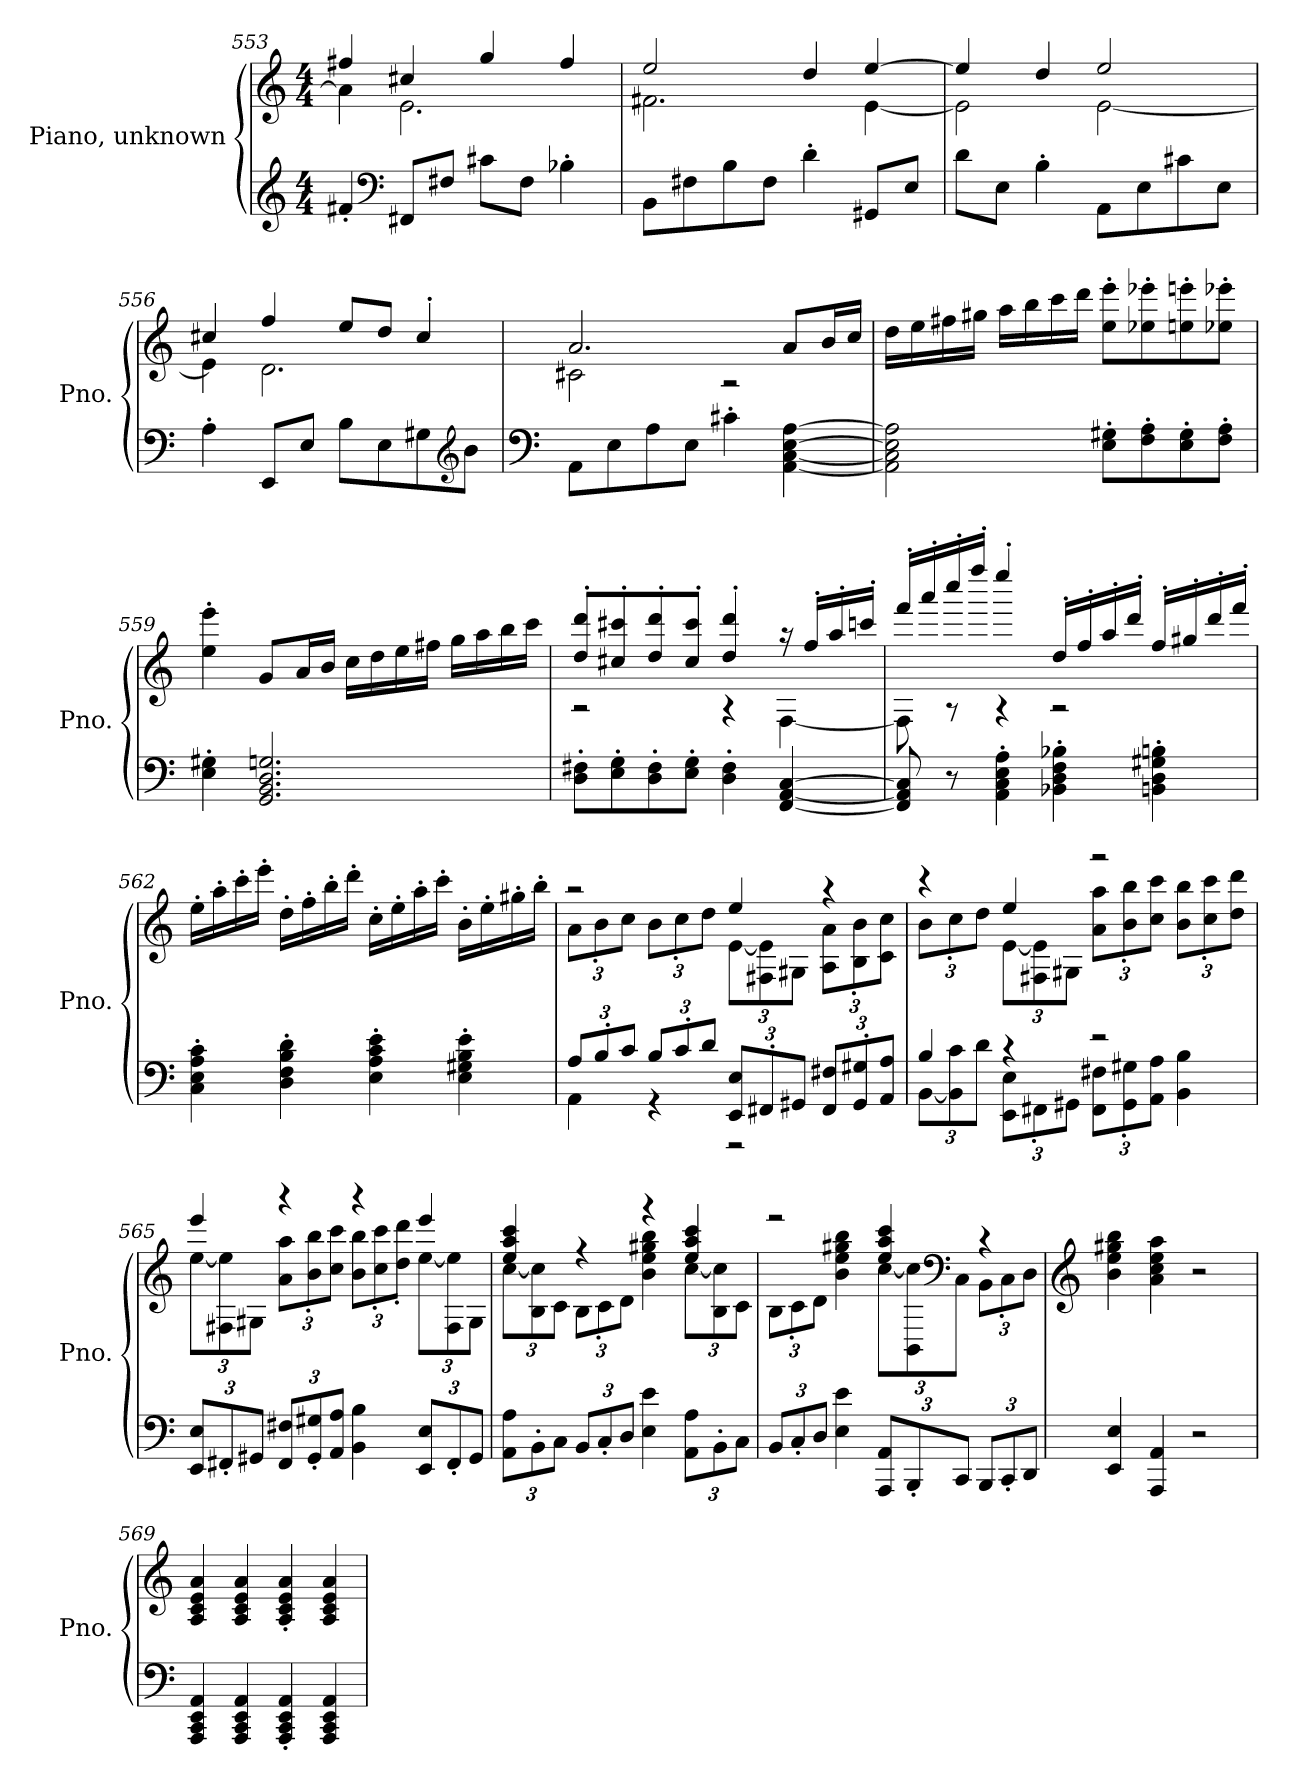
**kern	**kern
*part1	*part1
*staff2	*staff1
*I"Piano, unknown	*
*I'Pno.	*
*clefG2	*clefG2
*k[]	*k[]
*M4/4	*M4/4
=553	=553
*	*^
4f#X'/	4ff#X/	4a\]
*clefF4	*	*
8FF#X/L	4cc#X/	2.e\
8F#X/J	.	.
8c#X\L	4gg/	.
8F#\J	.	.
4B-X'\	4ff#/	.
=554	=554	=554
8BB\L	2ee/	2.f#X\
8F#X\	.	.
8B\	.	.
8F#\J	.	.
4d'\	4dd/	.
8GG#X/L	[4ee/	[4e\
8E/J	.	.
=555	=555	=555
8d\L	4ee/]	2e\]
8E\J	.	.
4B'\	4dd/	.
8AA\L	2ee/	[2e\
8E\	.	.
8c#X\	.	.
8E\J	.	.
!!LO:LB:g=z	!!
=556	=556	=556
4A'\	4cc#X/	4e\]
8EE/L	4ff/	2.d\
8E/J	.	.
8B\L	8ee/L	.
8E\	8dd/J	.
8G#X\	4cc#'/	.
*clefG2	*	*
8b\J	.	.
=557	=557	=557
*clefF4	*	*
8AA\L	2.a/	2c#X\
8E\	.	.
8A\	.	.
8E\J	.	.
4c#X'\	.	2r
[4AA\ [4C\ [4E\ [4A\	8a/L	.
.	16b/L	.
.	16cc/JJ	.
*	*v	*v
=558	=558
2AA\] 2C\] 2E\] 2A\]	16dd\LL
.	16ee\
.	16ff#X\
.	16gg#X\JJ
.	16aa\LL
.	16bb\
.	16ccc\
.	16ddd\JJ
8E\' 8G#X\'L	8ee\' 8eee\'L
8F\' 8A\'	8ee-X\' 8eee-X\'
8E\' 8G#\'	8een\' 8eeen\'
8F\' 8A\'J	8ee-X\' 8eee-X\'J
!!LO:LB:g=z
=559	=559
4E\' 4G#X\'	4ee\' 4eee\'
2.GG/ 2.BB/ 2.D/ 2.Gn/	8g/L
.	16a/L
.	16b/JJ
.	16cc\LL
.	16dd\
.	16ee\
.	16ff#X\JJ
.	16gg\LL
.	16aa\
.	16bb\
.	16ccc\JJ
=560	=560
*	*^
8D\' 8F#X\'L	8dd/' 8ddd/'L	2r
8E\' 8G\'	8cc#X/' 8ccc#X/'	.
8D\' 8F#\'	8dd/' 8ddd/'	.
8E\' 8G\'J	8cc#/' 8ccc#/'J	.
4D\' 4F#\'	4dd/' 4ddd/'	4r
[4FF/ [4AA/ [4C/	16r	[4F\
.	16ff'/LL	.
.	16aa'/	.
.	16cccn'/JJ	.
=561	=561	=561
8FF/] 8AA/] 8C/]	16fff'/LL	8F\]
.	16aaa'/	.
8r	16cccc'/	8r
.	16ffff'/JJ	.
4AA\' 4C\' 4E\' 4A\'	4eeee'/	4r
4BB-X\' 4D\' 4F\' 4B-X\'	16dd'/LL	2r
.	16ff'/	.
.	16aa'/	.
.	16ddd'/JJ	.
4BBn\' 4D\' 4G#X\' 4Bn\'	16ff'/LL	.
.	16gg#X'/	.
.	16ddd'/	.
.	16fff'/JJ	.
*	*v	*v
!!LO:PB:g=z
=562	=562
4C\' 4E\' 4A\' 4c\'	16ee'\LL
.	16aa'\
.	16ccc'\
.	16eee'\JJ
4D\' 4F\' 4B\' 4d\'	16dd'\LL
.	16ff'\
.	16bb'\
.	16ddd'\JJ
4E\' 4A\' 4c\' 4e\'	16cc'\LL
.	16ee'\
.	16aa'\
.	16ccc'\JJ
4E\' 4G#X\' 4B\' 4e\'	16b'\LL
.	16ee'\
.	16gg#X'\
.	16bb'\JJ
=563	=563
*	*^
*Xbrackettup	*	*Xbrackettup
*^	*	*
12A/L	4AA\	2r	12a\L
12B'/	.	.	12b'\
12c/J	.	.	12cc\J
12B/L	4r	.	12b\L
12c'/	.	.	12cc'\
12d/J	.	.	12dd\J
12EE/ 12E/L	2r	4ee/	[12e\L
12FF#X'/	.	.	12F#X\ 12e\]
12GG#X/J	.	.	12G#X\J
12FF#/ 12F#X/L	.	4r	12A\ 12a\L
12GG#/' 12G#X/'	.	.	12B\' 12b\'
12AA/ 12A/J	.	.	12c\ 12cc\J
!!LO:LB:g=z	!!
=564	=564	=564	=564
4B/	[12BB\L	4r	12b\L
.	12BB\] 12c\	.	12cc'\
.	12d\J	.	12dd\J
4r	12EE\ 12E\L	4ee/	[12e\L
.	12FF#X'\	.	12F#X\ 12e\]
.	12GG#X\J	.	12G#X\J
2r	12FF#\ 12F#X\L	2r	12a\ 12aa\L
.	12GG#\' 12G#X\'	.	12b\' 12bb\'
.	12AA\ 12A\J	.	12cc\ 12ccc\J
.	4BB\ 4B\	.	12b\ 12bb\L
.	.	.	12cc\' 12ccc\'
.	.	.	12dd\ 12ddd\J
*v	*v	*	*
=565	=565	=565
12EE/ 12E/L	4eee/	[12ee\L
12FF#X'/	.	12F#X\ 12ee\]
12GG#X/J	.	12G#X\J
12FF#/ 12F#X/L	4r	12a\ 12aa\L
12GG#/' 12G#X/'	.	12b\' 12bb\'
12AA/ 12A/J	.	12cc\ 12ccc\J
4BB\ 4B\	4r	12b\ 12bb\L
.	.	12cc\' 12ccc\'
.	.	12dd\' 12ddd\'J
12EE/ 12E/L	4eee/	[12ee\L
12FF#'/	.	12F#\ 12ee\]
12GG#/J	.	12G#\J
!!LO:LB:g=z	!!
=566	=566	=566
12AA\ 12A\L	4ee/ 4aa/ 4ccc/	[12cc\L
12BB'\	.	12B\ 12cc\]
12C\J	.	12c\J
12BB/L	4r	12B\L
12C'/	.	12c'\
12D/J	.	12d\J
4E\ 4e\	4r	4b\ 4ee\ 4gg#X\ 4bb\
12AA\ 12A\L	4ee/ 4aa/ 4ccc/	[12cc\L
12BB'\	.	12B\ 12cc\]
12C\J	.	12c\J
=567	=567	=567
12BB/L	2r	12B\L
12C'/	.	12c'\
12D/J	.	12d\J
4E\ 4e\	.	4b\ 4ee\ 4gg#X\ 4bb\
12AAA/ 12AA/L	4ee/ 4aa/ 4ccc/	[12cc\L
12BBB'/	.	12BB\ 12cc\]
*	*clefF4	*
12CC/J	.	12C\J
12BBB/L	4r	12BB\L
12CC'/	.	12C'\
12DD/J	.	12D\J
*	*v	*v
=568	=568
*	*clefG2
4EE/ 4E/	4b\ 4ee\ 4gg#X\ 4bb\
4AAA/ 4AA/	4a\ 4cc\ 4ee\ 4aa\
2r	2r
=569	=569
4AAA/ 4CC/ 4EE/ 4AA/	4A/ 4c/ 4e/ 4a/
4AAA/ 4CC/ 4EE/ 4AA/	4A/ 4c/ 4e/ 4a/
4AAA/' 4CC/' 4EE/' 4AA/'	4A/' 4c/' 4e/' 4a/'
4AAA/ 4CC/ 4EE/ 4AA/	4A/ 4c/ 4e/ 4a/
=	=
*-	*-
